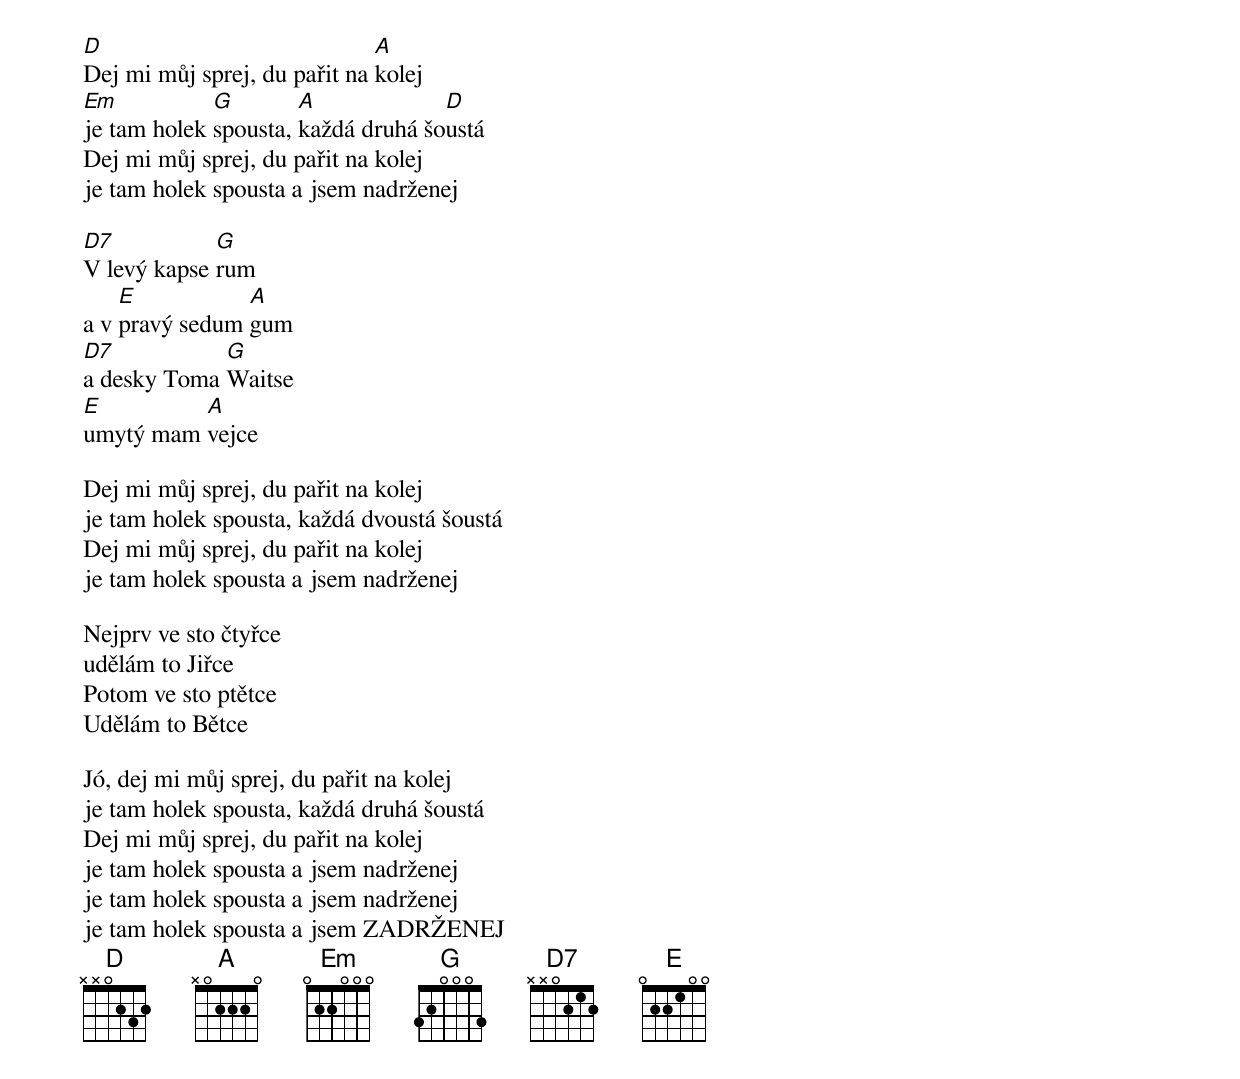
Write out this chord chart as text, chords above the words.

D                             A
Dej mi můj sprej, du pařit na kolej
Em           G        A             D
je tam holek spousta, každá druhá šoustá
Dej mi můj sprej, du pařit na kolej
je tam holek spousta a jsem nadrženej

D7           G
V levý kapse rum
    E           A
a v pravý sedum gum
D7           G
a desky Toma Waitse
E         A
umytý mam vejce

Dej mi můj sprej, du pařit na kolej
je tam holek spousta, každá dvoustá šoustá
Dej mi můj sprej, du pařit na kolej
je tam holek spousta a jsem nadrženej

Nejprv ve sto čtyřce
udělám to Jiřce
Potom ve sto ptětce
Udělám to Bětce

Jó, dej mi můj sprej, du pařit na kolej
je tam holek spousta, každá druhá šoustá
Dej mi můj sprej, du pařit na kolej
je tam holek spousta a jsem nadrženej
je tam holek spousta a jsem nadrženej
je tam holek spousta a jsem ZADRŽENEJ
